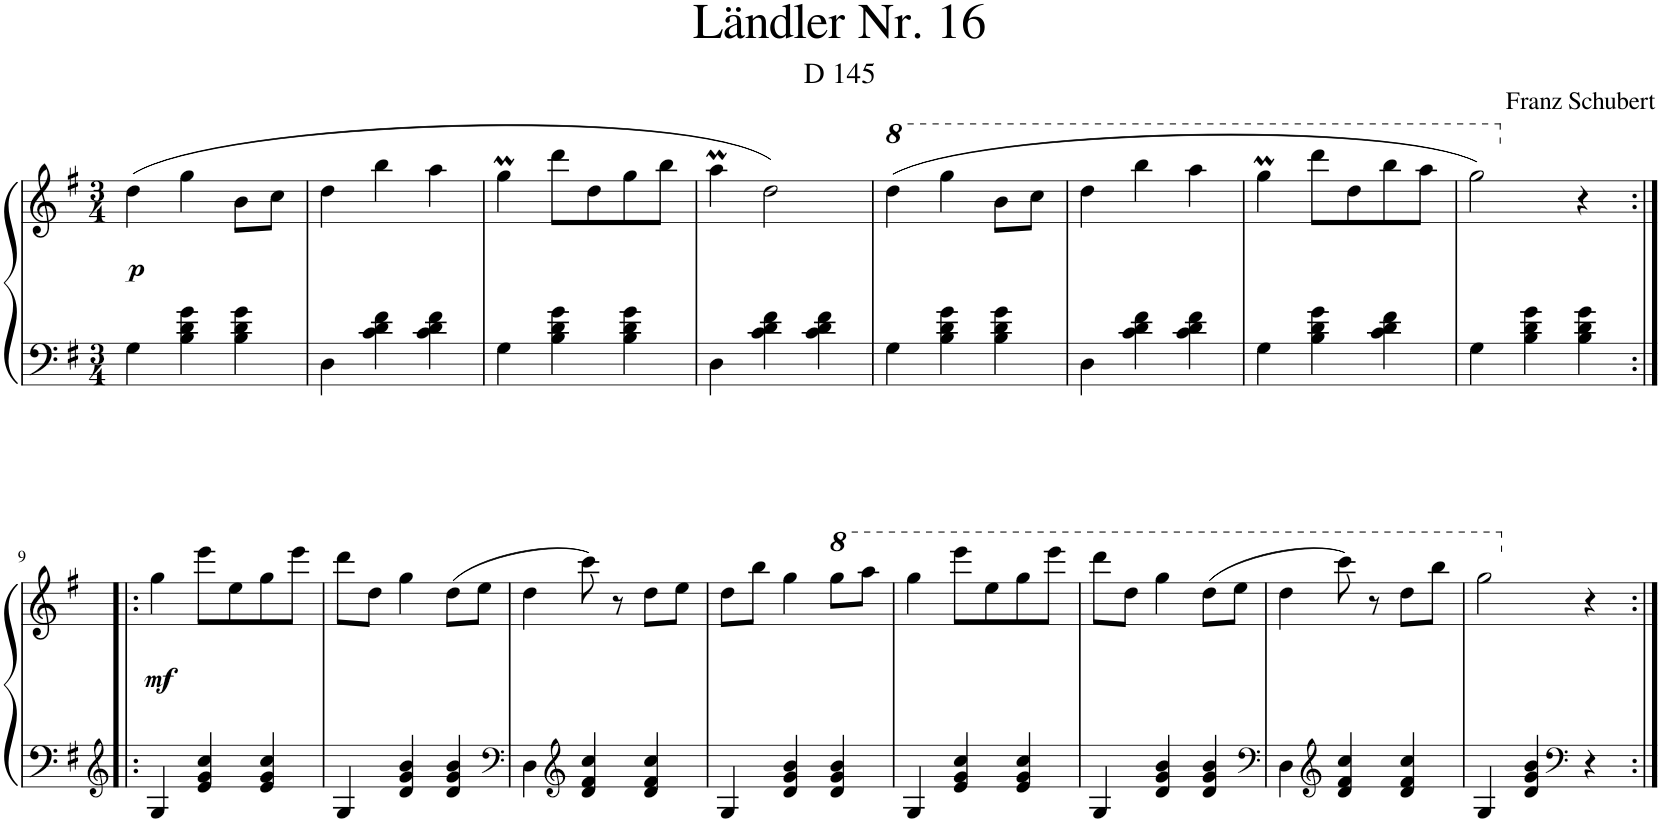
**kern	**kern	**dynam
*part1	*part1	*part1
*staff2	*staff1	*staff1/2
*I"Piano	*	*
*I'Pno.	*	*
*clefF4	*clefG2	*
*k[f#]	*k[f#]	*
*M3/4	*M3/4	*
=1	=1	=1
!	!	!LO:DY:b
4G\	(4dd\	p
4B\ 4d\ 4g\	4gg\	.
4B\ 4d\ 4g\	8b\L	.
.	8cc\J	.
=2	=2	=2
4D\	4dd\	.
4c\ 4d\ 4f#\	4bb\	.
4c\ 4d\ 4f#\	4aa\	.
=3	=3	=3
4G\	4ggM\	.
4B\ 4d\ 4g\	8ddd\L	.
.	8dd\	.
4B\ 4d\ 4g\	8gg\	.
.	8bb\J	.
=4	=4	=4
4D\	4aaM\	.
4c\ 4d\ 4f#\	2dd\)	.
4c\ 4d\ 4f#\	.	.
=5	=5	=5
*	*8va	*
4G\	(4ddd\	.
4B\ 4d\ 4g\	4ggg\	.
4B\ 4d\ 4g\	8bb\L	.
.	8ccc\J	.
=6	=6	=6
4D\	4ddd\	.
4c\ 4d\ 4f#\	4bbb\	.
4c\ 4d\ 4f#\	4aaa\	.
=7	=7	=7
4G\	4gggM\	.
4B\ 4d\ 4g\	8dddd\L	.
.	8ddd\	.
4c\ 4d\ 4f#\	8bbb\	.
.	8aaa\J	.
=8	=8	=8
4G\	2ggg\)	.
4B\ 4d\ 4g\	.	.
4B\ 4d\ 4g\	4r	.
!!LO:LB:g=z
=9:|!|:	=9:|!|:	=9:|!|:
*clefG2	*	*
*	*X8va	*
!	!	!LO:DY:b
4G/	4gg\	mf
4e/ 4g/ 4cc/	8eee\L	.
.	8ee\	.
4e/ 4g/ 4cc/	8gg\	.
.	8eee\J	.
=10	=10	=10
4G/	8ddd\L	.
.	8dd\J	.
4d/ 4g/ 4b/	4gg\	.
4d/ 4g/ 4b/	(8dd\L	.
.	8ee\J	.
=11	=11	=11
*clefF4	*	*
4D\	4dd\	.
*clefG2	*	*
4d/ 4f#/ 4cc/	8ccc\)	.
.	8r	.
4d/ 4f#/ 4cc/	8dd\L	.
.	8ee\J	.
=12	=12	=12
4G/	8dd\L	.
.	8bb\J	.
4d/ 4g/ 4b/	4gg\	.
*	*8va	*
4d/ 4g/ 4b/	8ggg\L	.
.	8aaa\J	.
=13	=13	=13
4G/	4ggg\	.
4e/ 4g/ 4cc/	8eeee\L	.
.	8eee\	.
4e/ 4g/ 4cc/	8ggg\	.
.	8eeee\J	.
=14	=14	=14
4G/	8dddd\L	.
.	8ddd\J	.
4d/ 4g/ 4b/	4ggg\	.
4d/ 4g/ 4b/	(8ddd\L	.
.	8eee\J	.
=15	=15	=15
*clefF4	*	*
4D\	4ddd\	.
*clefG2	*	*
4d/ 4f#/ 4cc/	8cccc\)	.
.	8r	.
4d/ 4f#/ 4cc/	8ddd\L	.
.	8bbb\J	.
=16	=16	=16
4G/	2ggg\	.
4d/ 4g/ 4b/	.	.
*clefF4	*	*
*	*X8va	*
4r	4r	.
=:|!	=:|!	=:|!
*-	*-	*-
